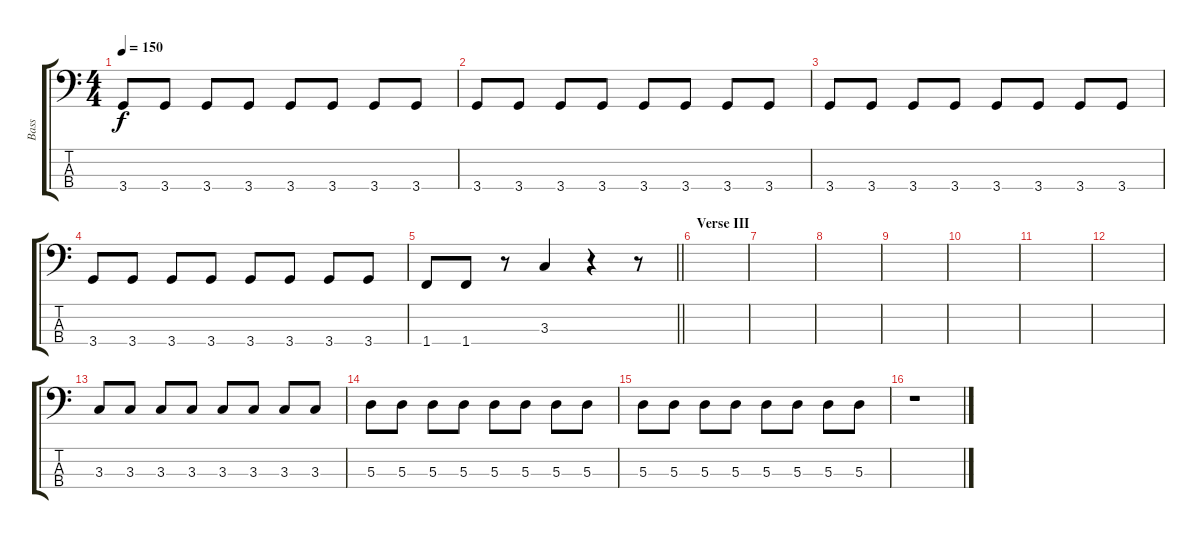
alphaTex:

\track ("Bass" "Bass") {instrument synthbass2}
\staff {score tabs}
\tuning (G2 D2 A1 E1) {hide}
\ts (4 4)
\tempo 150
\clef f4
\ks c
3.4.8{dy f} 3.4.8 3.4.8 3.4.8 3.4.8 3.4.8 3.4.8 3.4.8 |
3.4.8 3.4.8 3.4.8 3.4.8 3.4.8 3.4.8 3.4.8 3.4.8 |
3.4.8 3.4.8 3.4.8 3.4.8 3.4.8 3.4.8 3.4.8 3.4.8 |
3.4.8 3.4.8 3.4.8 3.4.8 3.4.8 3.4.8 3.4.8 3.4.8 |
\barLineRight lightlight
1.4.8 1.4.8 r.8 3.3.4 r.4 r.8 |
\section ("" "Verse III")
|
|
|
|
|
|
|
3.3.8 3.3.8 3.3.8 3.3.8 3.3.8 3.3.8 3.3.8 3.3.8 |
5.3.8 5.3.8 5.3.8 5.3.8 5.3.8 5.3.8 5.3.8 5.3.8 |
5.3.8 5.3.8 5.3.8 5.3.8 5.3.8 5.3.8 5.3.8 5.3.8 |
r.1
